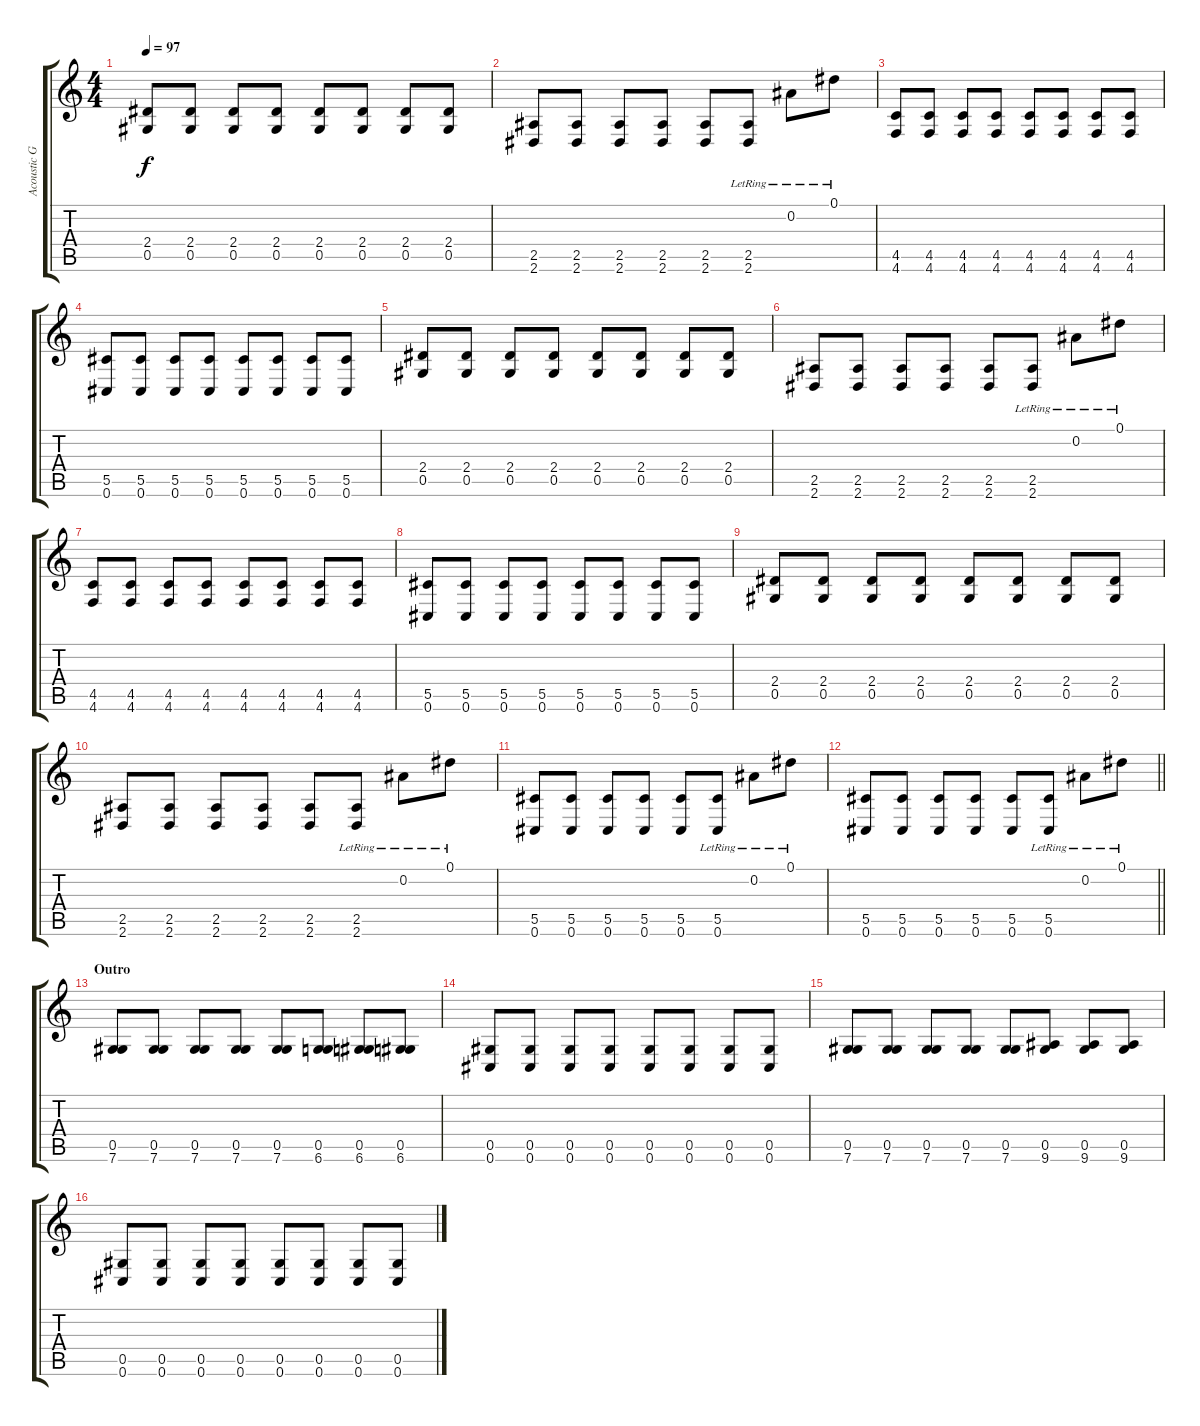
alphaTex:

\track ("Acoustic Guitar" "Acoustic G") {instrument acousticguitarsteel}
\staff {score tabs}
\tuning (Eb4 Bb3 Gb3 Db3 Ab2 Db2) {hide}
\ts (4 4)
\tempo 97
\clef g2
\ks c
(2.4 0.5).8{dy f} (2.4 0.5).8 (2.4 0.5).8 (2.4 0.5).8 (2.4 0.5).8 (2.4 0.5).8 (2.4 0.5).8 (2.4 0.5).8 |
(2.5 2.6).8 (2.5 2.6).8 (2.5 2.6).8 (2.5 2.6).8 (2.5 2.6).8 (2.5{lr} 2.6{lr}).8 0.2{lr}.8 0.1{lr}.8 |
(4.5 4.6).8 (4.5 4.6).8 (4.5 4.6).8 (4.5 4.6).8 (4.5 4.6).8 (4.5 4.6).8 (4.5 4.6).8 (4.5 4.6).8 |
(5.5 0.6).8 (5.5 0.6).8 (5.5 0.6).8 (5.5 0.6).8 (5.5 0.6).8 (5.5 0.6).8 (5.5 0.6).8 (5.5 0.6).8 |
(2.4 0.5).8 (2.4 0.5).8 (2.4 0.5).8 (2.4 0.5).8 (2.4 0.5).8 (2.4 0.5).8 (2.4 0.5).8 (2.4 0.5).8 |
(2.5 2.6).8 (2.5 2.6).8 (2.5 2.6).8 (2.5 2.6).8 (2.5 2.6).8 (2.5{lr} 2.6{lr}).8 0.2{lr}.8 0.1{lr}.8 |
(4.5 4.6).8 (4.5 4.6).8 (4.5 4.6).8 (4.5 4.6).8 (4.5 4.6).8 (4.5 4.6).8 (4.5 4.6).8 (4.5 4.6).8 |
(5.5 0.6).8 (5.5 0.6).8 (5.5 0.6).8 (5.5 0.6).8 (5.5 0.6).8 (5.5 0.6).8 (5.5 0.6).8 (5.5 0.6).8 |
(2.4 0.5).8 (2.4 0.5).8 (2.4 0.5).8 (2.4 0.5).8 (2.4 0.5).8 (2.4 0.5).8 (2.4 0.5).8 (2.4 0.5).8 |
(2.5 2.6).8 (2.5 2.6).8 (2.5 2.6).8 (2.5 2.6).8 (2.5 2.6).8 (2.5{lr} 2.6{lr}).8 0.2{lr}.8 0.1{lr}.8 |
(5.5 0.6).8 (5.5 0.6).8 (5.5 0.6).8 (5.5 0.6).8 (5.5 0.6).8 (5.5{lr} 0.6{lr}).8 0.2{lr}.8 0.1{lr}.8 |
\barLineRight lightlight
(5.5 0.6).8 (5.5 0.6).8 (5.5 0.6).8 (5.5 0.6).8 (5.5 0.6).8 (5.5{lr} 0.6{lr}).8 0.2{lr}.8 0.1{lr}.8 |
\section ("" "Outro")
(0.5 7.6).8 (0.5 7.6).8 (0.5 7.6).8 (0.5 7.6).8 (0.5 7.6).8 (0.5 6.6).8 (0.5 6.6).8 (0.5 6.6).8 |
(0.5 0.6).8 (0.5 0.6).8 (0.5 0.6).8 (0.5 0.6).8 (0.5 0.6).8 (0.5 0.6).8 (0.5 0.6).8 (0.5 0.6).8 |
(0.5 7.6).8 (0.5 7.6).8 (0.5 7.6).8 (0.5 7.6).8 (0.5 7.6).8 (0.5 9.6).8 (0.5 9.6).8 (0.5 9.6).8 |
(0.5 0.6).8 (0.5 0.6).8 (0.5 0.6).8 (0.5 0.6).8 (0.5 0.6).8 (0.5 0.6).8 (0.5 0.6).8 (0.5 0.6).8
